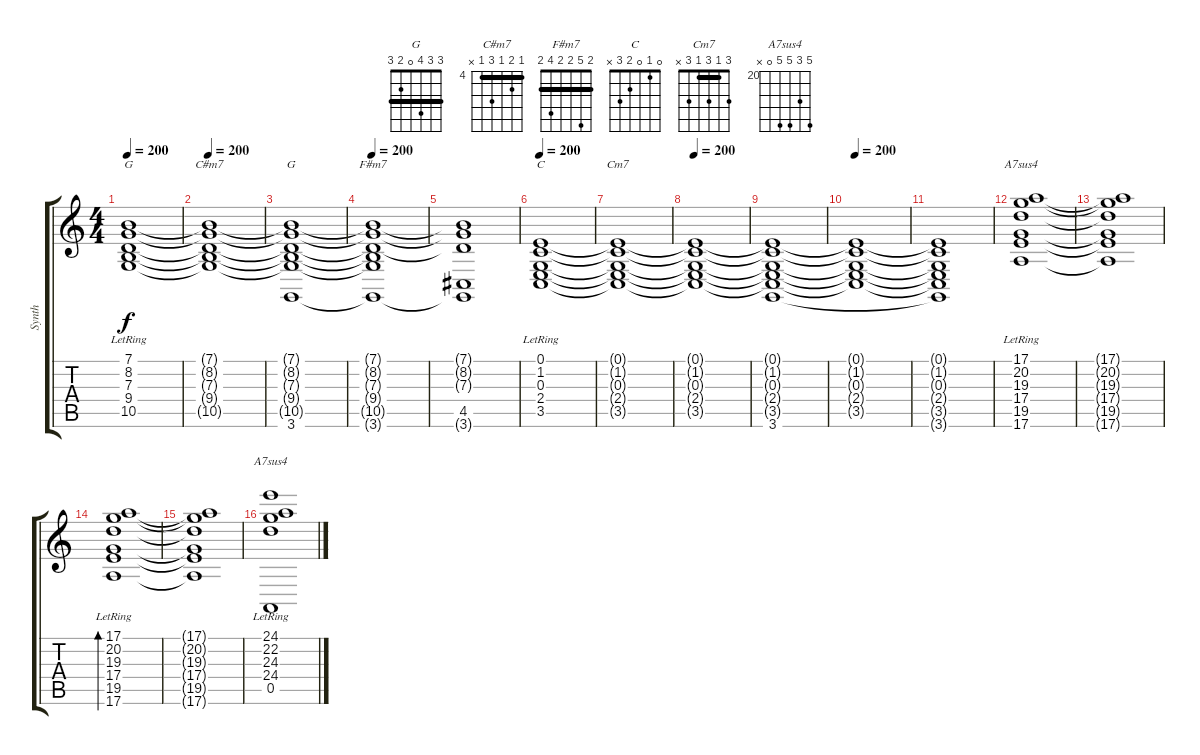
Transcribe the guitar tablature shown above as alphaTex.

\track ("Synth" "Synth") {instrument stringensemble2}
\staff {score tabs}
\tuning (E4 B3 G3 D3 A2 E2) {hide}
\chord ("G" 7 8 7 9 10 x) {firstfret 7 barre 7}
\chord ("C#m7" 4 5 4 6 4 x) {firstfret 4 barre 4}
\chord ("G" 3 3 4 0 2 3) {barre 3}
\chord ("F#m7" 2 5 2 2 4 2) {barre 2}
\chord ("C" 0 1 0 2 3 x)
\chord ("Cm7" 3 1 3 1 3 x) {barre 1}
\chord ("A7sus4" 17 20 19 17 19 17) {firstfret 17 barre 17}
\chord ("A7sus4" 24 22 24 24 0 x) {firstfret 20}
\ts (4 4)
\tempo 200
\clef g2
\ks c
(7.1 8.2 7.3{lr} 9.4 10.5).1{ch "G" dy f} |
\tempo 200
(7.1{t} 8.2{t} 7.3{t} 9.4{t} 10.5{t}).1{ch "C#m7"} |
(7.1{t} 8.2{t} 7.3{t} 9.4{t} 10.5{t} 3.6).1{ch "G"} |
\tempo 200
(7.1{t} 8.2{t} 7.3{t} 9.4{t} 10.5{t} 3.6{t}).1{ch "F#m7"} |
(7.1{t} 8.2{t} 7.3{t} 4.5 3.6{t}).1 |
\tempo 200
(0.1{lr} 1.2 0.3 2.4 3.5).1{ch "C"} |
(0.1{t} 1.2{t} 0.3{t} 2.4{t} 3.5{t}).1{ch "Cm7"} |
\tempo 200
(0.1{t} 1.2{t} 0.3{t} 2.4{t} 3.5{t}).1 |
(0.1{t} 1.2{t} 0.3{t} 2.4{t} 3.5{t} 3.6).1 |
\tempo 200
(0.1{t} 1.2{t} 0.3{t} 2.4{t} 3.5{t}).1 |
(0.1{t} 1.2{t} 0.3{t} 2.4{t} 3.5{t} 3.6{t}).1 |
(17.1{lr} 20.2 19.3 17.4 19.5 17.6).1{ch "A7sus4"} |
(17.1{t} 20.2{t} 19.3{t} 17.4{t} 19.5{t} 17.6{t}).1 |
(17.1{lr} 20.2 19.3 17.4 19.5 17.6).1{bd 60} |
(17.1{t} 20.2{t} 19.3{t} 17.4{t} 19.5{t} 17.6{t}).1 |
(24.1 22.2{lr} 24.3 24.4 0.5).1{ch "A7sus4"}
